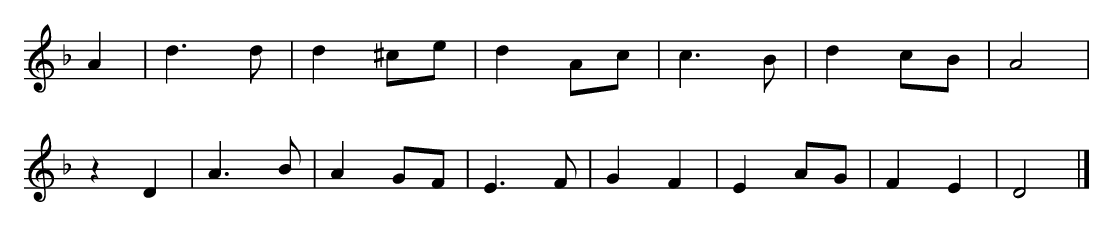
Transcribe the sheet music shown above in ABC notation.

X:1
M: 2/4|
K: Dm
L: 1/8
A2|d2>d2| d2 ^ce | d2 Ac | c2>B2 | d2 cB | A4 |
z2 D2| A2>B2 | A2 GF | E2>F2 | G2 F2| E2 AG | F2 E2 | D4 |]
